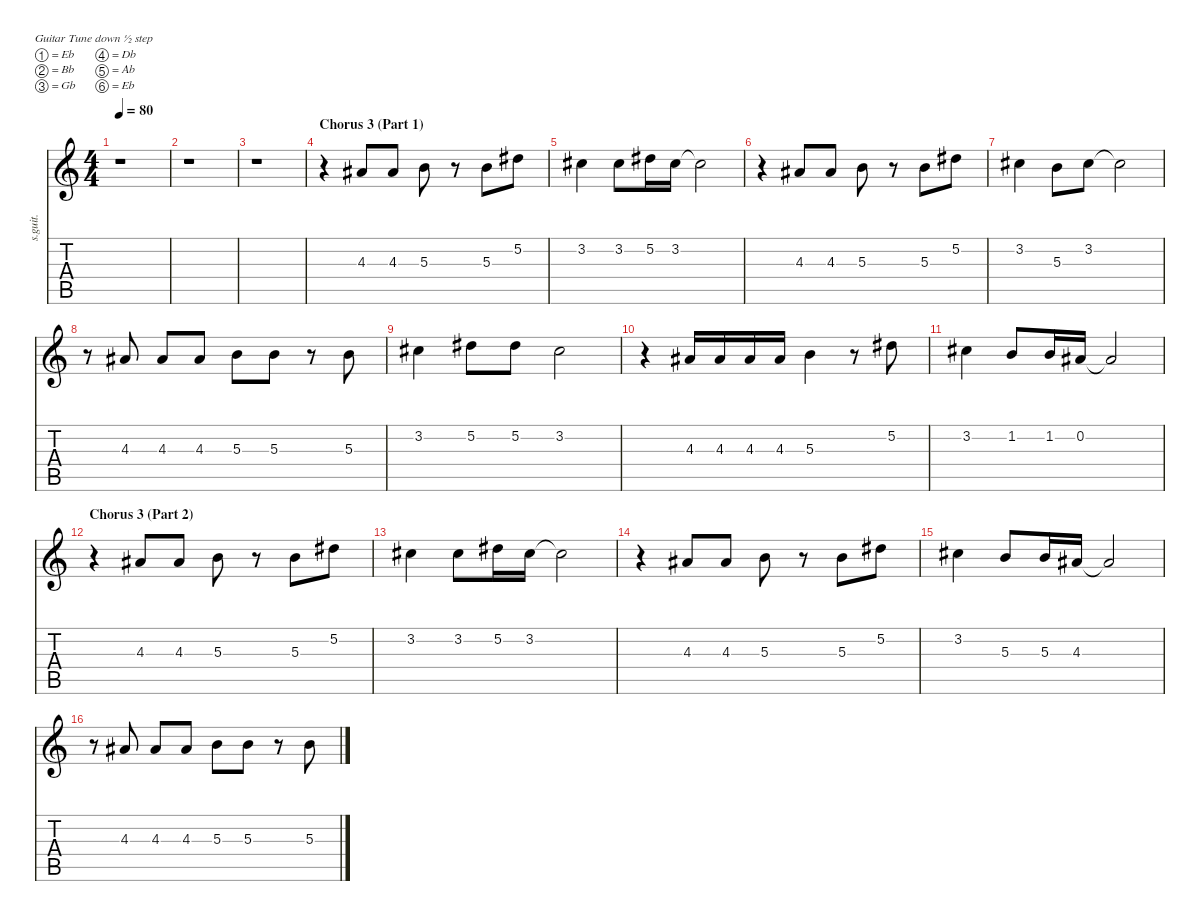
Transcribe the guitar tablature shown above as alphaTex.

\defaultSystemsLayout 4
\hideDynamics
\bracketExtendMode nobrackets
\track ("Vocals (Backing 1, Bell)" "s.guit.") {instrument altosax}
\staff {score tabs}
\tuning (Eb4 Bb3 Gb3 Db3 Ab2 Eb2)
\displaytranspose 12
\ts (4 4)
\tempo 80
\clef g2
\ks c
r.1{dy f} |
r.1 |
r.1 |
\section ("" "Chorus 3 (Part 1)")
r.4 4.3{acc #}.8{lyrics (0 "") lyrics (1 "") lyrics (2 "") lyrics (3 "") lyrics (4 "")} 4.3{acc #}.8{lyrics (0 "") lyrics (1 "") lyrics (2 "") lyrics (3 "") lyrics (4 "")} 5.3.8{lyrics (0 "") lyrics (1 "") lyrics (2 "") lyrics (3 "") lyrics (4 "")} r.8 5.3.8{lyrics (0 "") lyrics (1 "") lyrics (2 "") lyrics (3 "") lyrics (4 "")} 5.2{acc #}.8{lyrics (0 "") lyrics (1 "") lyrics (2 "") lyrics (3 "") lyrics (4 "")} |
3.2{acc #}.4{lyrics (0 "") lyrics (1 "") lyrics (2 "") lyrics (3 "") lyrics (4 "")} 3.2{acc #}.8{lyrics (0 "") lyrics (1 "") lyrics (2 "") lyrics (3 "") lyrics (4 "")} 5.2{acc #}.16{lyrics (0 "") lyrics (1 "") lyrics (2 "") lyrics (3 "") lyrics (4 "")} 3.2{acc #}.16{lyrics (0 "") lyrics (1 "") lyrics (2 "") lyrics (3 "") lyrics (4 "")} 3.2{t acc #}.2{lyrics (0 "") lyrics (1 "") lyrics (2 "") lyrics (3 "") lyrics (4 "")} |
r.4 4.3{acc #}.8{lyrics (0 "") lyrics (1 "") lyrics (2 "") lyrics (3 "") lyrics (4 "")} 4.3{acc #}.8{lyrics (0 "") lyrics (1 "") lyrics (2 "") lyrics (3 "") lyrics (4 "")} 5.3.8{lyrics (0 "") lyrics (1 "") lyrics (2 "") lyrics (3 "") lyrics (4 "")} r.8 5.3.8{lyrics (0 "") lyrics (1 "") lyrics (2 "") lyrics (3 "") lyrics (4 "")} 5.2{acc #}.8{lyrics (0 "") lyrics (1 "") lyrics (2 "") lyrics (3 "") lyrics (4 "")} |
3.2{acc #}.4{lyrics (0 "") lyrics (1 "") lyrics (2 "") lyrics (3 "") lyrics (4 "")} 5.3.8{lyrics (0 "") lyrics (1 "") lyrics (2 "") lyrics (3 "") lyrics (4 "")} 3.2{acc #}.8{lyrics (0 "") lyrics (1 "") lyrics (2 "") lyrics (3 "") lyrics (4 "")} 3.2{t acc #}.2{lyrics (0 "") lyrics (1 "") lyrics (2 "") lyrics (3 "") lyrics (4 "")} |
r.8 4.3{acc #}.8{lyrics (0 "") lyrics (1 "") lyrics (2 "") lyrics (3 "") lyrics (4 "")} 4.3{acc #}.8{lyrics (0 "") lyrics (1 "") lyrics (2 "") lyrics (3 "") lyrics (4 "")} 4.3{acc #}.8{lyrics (0 "") lyrics (1 "") lyrics (2 "") lyrics (3 "") lyrics (4 "")} 5.3.8{lyrics (0 "") lyrics (1 "") lyrics (2 "") lyrics (3 "") lyrics (4 "")} 5.3.8{lyrics (0 "") lyrics (1 "") lyrics (2 "") lyrics (3 "") lyrics (4 "")} r.8 5.3.8{lyrics (0 "") lyrics (1 "") lyrics (2 "") lyrics (3 "") lyrics (4 "")} |
3.2{acc #}.4{lyrics (0 "") lyrics (1 "") lyrics (2 "") lyrics (3 "") lyrics (4 "")} 5.2{acc #}.8{lyrics (0 "") lyrics (1 "") lyrics (2 "") lyrics (3 "") lyrics (4 "")} 5.2{acc #}.8{lyrics (0 "") lyrics (1 "") lyrics (2 "") lyrics (3 "") lyrics (4 "")} 3.2{acc #}.2{lyrics (0 "") lyrics (1 "") lyrics (2 "") lyrics (3 "") lyrics (4 "")} |
r.4 4.3{acc #}.16{lyrics (0 "") lyrics (1 "") lyrics (2 "") lyrics (3 "") lyrics (4 "")} 4.3{acc #}.16{lyrics (0 "") lyrics (1 "") lyrics (2 "") lyrics (3 "") lyrics (4 "")} 4.3{acc #}.16{lyrics (0 "") lyrics (1 "") lyrics (2 "") lyrics (3 "") lyrics (4 "")} 4.3{acc #}.16{lyrics (0 "") lyrics (1 "") lyrics (2 "") lyrics (3 "") lyrics (4 "")} 5.3.4{lyrics (0 "") lyrics (1 "") lyrics (2 "") lyrics (3 "") lyrics (4 "")} r.8 5.2{acc #}.8{lyrics (0 "") lyrics (1 "") lyrics (2 "") lyrics (3 "") lyrics (4 "")} |
3.2{acc #}.4{lyrics (0 "") lyrics (1 "") lyrics (2 "") lyrics (3 "") lyrics (4 "")} 1.2.8{lyrics (0 "") lyrics (1 "") lyrics (2 "") lyrics (3 "") lyrics (4 "")} 1.2.16{lyrics (0 "") lyrics (1 "") lyrics (2 "") lyrics (3 "") lyrics (4 "")} 0.2{acc #}.16{lyrics (0 "") lyrics (1 "") lyrics (2 "") lyrics (3 "") lyrics (4 "")} 0.2{t acc #}.2{lyrics (0 "") lyrics (1 "") lyrics (2 "") lyrics (3 "") lyrics (4 "")} |
\section ("" "Chorus 3 (Part 2)")
r.4 4.3{acc #}.8{lyrics (0 "") lyrics (1 "") lyrics (2 "") lyrics (3 "") lyrics (4 "")} 4.3{acc #}.8{lyrics (0 "") lyrics (1 "") lyrics (2 "") lyrics (3 "") lyrics (4 "")} 5.3.8{lyrics (0 "") lyrics (1 "") lyrics (2 "") lyrics (3 "") lyrics (4 "")} r.8 5.3.8{lyrics (0 "") lyrics (1 "") lyrics (2 "") lyrics (3 "") lyrics (4 "")} 5.2{acc #}.8{lyrics (0 "") lyrics (1 "") lyrics (2 "") lyrics (3 "") lyrics (4 "")} |
3.2{acc #}.4{lyrics (0 "") lyrics (1 "") lyrics (2 "") lyrics (3 "") lyrics (4 "")} 3.2{acc #}.8{lyrics (0 "") lyrics (1 "") lyrics (2 "") lyrics (3 "") lyrics (4 "")} 5.2{acc #}.16{lyrics (0 "") lyrics (1 "") lyrics (2 "") lyrics (3 "") lyrics (4 "")} 3.2{acc #}.16{lyrics (0 "") lyrics (1 "") lyrics (2 "") lyrics (3 "") lyrics (4 "")} 3.2{t acc #}.2{lyrics (0 "") lyrics (1 "") lyrics (2 "") lyrics (3 "") lyrics (4 "")} |
r.4 4.3{acc #}.8{lyrics (0 "") lyrics (1 "") lyrics (2 "") lyrics (3 "") lyrics (4 "")} 4.3{acc #}.8{lyrics (0 "") lyrics (1 "") lyrics (2 "") lyrics (3 "") lyrics (4 "")} 5.3.8{lyrics (0 "") lyrics (1 "") lyrics (2 "") lyrics (3 "") lyrics (4 "")} r.8 5.3.8{lyrics (0 "") lyrics (1 "") lyrics (2 "") lyrics (3 "") lyrics (4 "")} 5.2{acc #}.8{lyrics (0 "") lyrics (1 "") lyrics (2 "") lyrics (3 "") lyrics (4 "")} |
3.2{acc #}.4{lyrics (0 "") lyrics (1 "") lyrics (2 "") lyrics (3 "") lyrics (4 "")} 5.3.8{lyrics (0 "") lyrics (1 "") lyrics (2 "") lyrics (3 "") lyrics (4 "")} 5.3.16{lyrics (0 "") lyrics (1 "") lyrics (2 "") lyrics (3 "") lyrics (4 "")} 4.3{acc #}.16{lyrics (0 "") lyrics (1 "") lyrics (2 "") lyrics (3 "") lyrics (4 "")} 4.3{t acc #}.2{lyrics (0 "") lyrics (1 "") lyrics (2 "") lyrics (3 "") lyrics (4 "")} |
r.8 4.3{acc #}.8{lyrics (0 "") lyrics (1 "") lyrics (2 "") lyrics (3 "") lyrics (4 "")} 4.3{acc #}.8{lyrics (0 "") lyrics (1 "") lyrics (2 "") lyrics (3 "") lyrics (4 "")} 4.3{acc #}.8{lyrics (0 "") lyrics (1 "") lyrics (2 "") lyrics (3 "") lyrics (4 "")} 5.3.8{lyrics (0 "") lyrics (1 "") lyrics (2 "") lyrics (3 "") lyrics (4 "")} 5.3.8{lyrics (0 "") lyrics (1 "") lyrics (2 "") lyrics (3 "") lyrics (4 "")} r.8 5.3.8{lyrics (0 "") lyrics (1 "") lyrics (2 "") lyrics (3 "") lyrics (4 "")}
